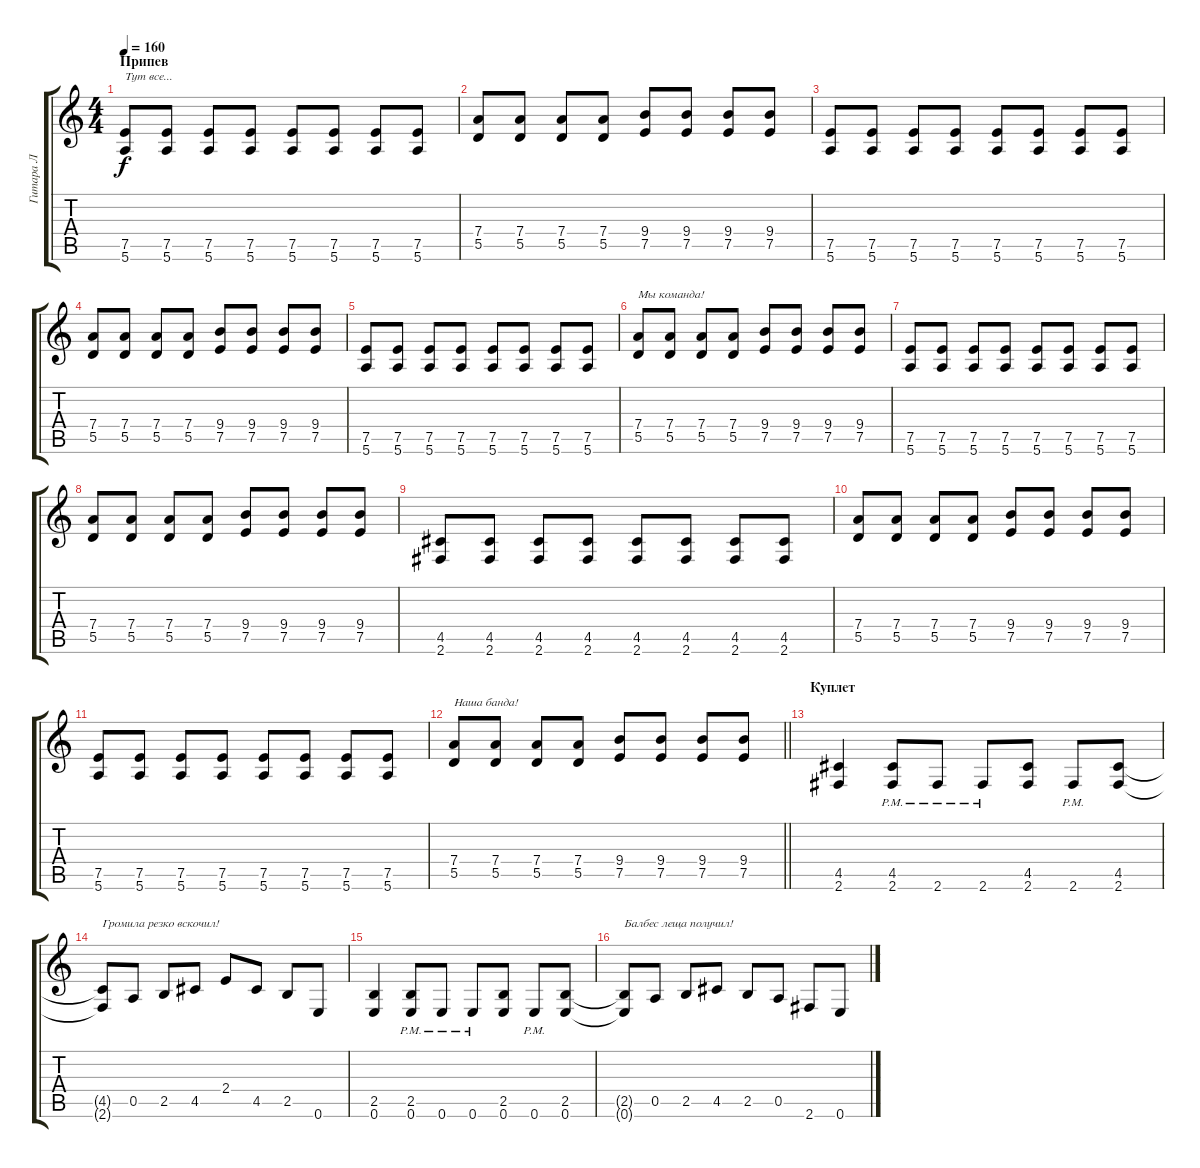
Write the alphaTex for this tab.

\track ("Гитара Л" "Гитара Л") {instrument distortionguitar}
\staff {score tabs}
\tuning (E4 B3 G3 D3 A2 E2) {hide}
\ts (4 4)
\section ("" "Припев")
\tempo 160
\clef g2
\ks c
(7.5 5.6).8{txt "Тут все..." dy f} (7.5 5.6).8 (7.5 5.6).8 (7.5 5.6).8 (7.5 5.6).8 (7.5 5.6).8 (7.5 5.6).8 (7.5 5.6).8 |
(7.4 5.5).8 (7.4 5.5).8 (7.4 5.5).8 (7.4 5.5).8 (9.4 7.5).8 (9.4 7.5).8 (9.4 7.5).8 (9.4 7.5).8 |
(7.5 5.6).8 (7.5 5.6).8 (7.5 5.6).8 (7.5 5.6).8 (7.5 5.6).8 (7.5 5.6).8 (7.5 5.6).8 (7.5 5.6).8 |
(7.4 5.5).8 (7.4 5.5).8 (7.4 5.5).8 (7.4 5.5).8 (9.4 7.5).8 (9.4 7.5).8 (9.4 7.5).8 (9.4 7.5).8 |
(7.5 5.6).8 (7.5 5.6).8 (7.5 5.6).8 (7.5 5.6).8 (7.5 5.6).8 (7.5 5.6).8 (7.5 5.6).8 (7.5 5.6).8 |
(7.4 5.5).8{txt "Мы команда!"} (7.4 5.5).8 (7.4 5.5).8 (7.4 5.5).8 (9.4 7.5).8 (9.4 7.5).8 (9.4 7.5).8 (9.4 7.5).8 |
(7.5 5.6).8 (7.5 5.6).8 (7.5 5.6).8 (7.5 5.6).8 (7.5 5.6).8 (7.5 5.6).8 (7.5 5.6).8 (7.5 5.6).8 |
(7.4 5.5).8 (7.4 5.5).8 (7.4 5.5).8 (7.4 5.5).8 (9.4 7.5).8 (9.4 7.5).8 (9.4 7.5).8 (9.4 7.5).8 |
(4.5 2.6).8 (4.5 2.6).8 (4.5 2.6).8 (4.5 2.6).8 (4.5 2.6).8 (4.5 2.6).8 (4.5 2.6).8 (4.5 2.6).8 |
(7.4 5.5).8 (7.4 5.5).8 (7.4 5.5).8 (7.4 5.5).8 (9.4 7.5).8 (9.4 7.5).8 (9.4 7.5).8 (9.4 7.5).8 |
(7.5 5.6).8 (7.5 5.6).8 (7.5 5.6).8 (7.5 5.6).8 (7.5 5.6).8 (7.5 5.6).8 (7.5 5.6).8 (7.5 5.6).8 |
\barLineRight lightlight
(7.4 5.5).8{txt "Наша банда!"} (7.4 5.5).8 (7.4 5.5).8 (7.4 5.5).8 (9.4 7.5).8 (9.4 7.5).8 (9.4 7.5).8 (9.4 7.5).8 |
\section ("" "Куплет")
(4.5 2.6).4 (4.5 2.6{pm}).8 2.6{pm}.8 2.6{pm}.8 (4.5 2.6).8 2.6{pm}.8 (4.5 2.6).8 |
(4.5{t} 2.6{t}).8{txt "Громила резко вскочил!"} 0.5.8 2.5.8 4.5.8 2.4.8 4.5.8 2.5.8 0.6.8 |
(2.5 0.6).4 (2.5 0.6{pm}).8 0.6{pm}.8 0.6{pm}.8 (2.5 0.6).8 0.6{pm}.8 (2.5 0.6).8 |
(2.5{t} 0.6{t}).8{txt "Балбес леща получил!"} 0.5.8 2.5.8 4.5.8 2.5.8 0.5.8 2.6.8 0.6.8
